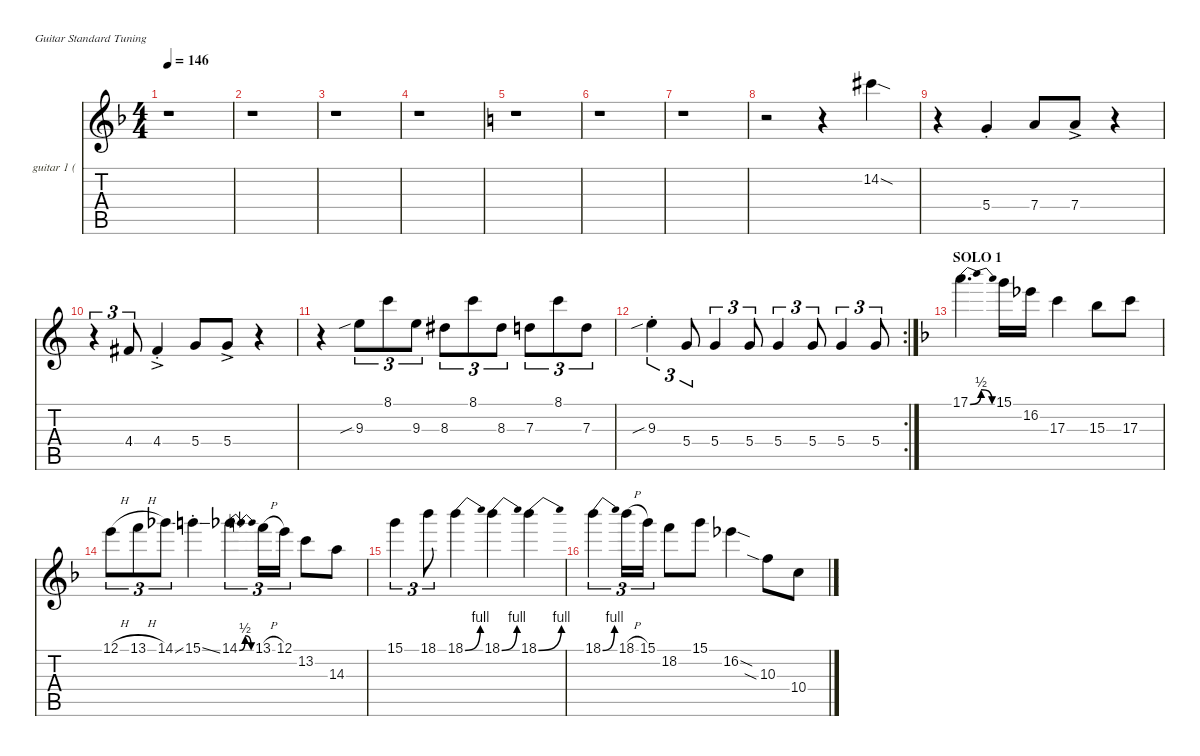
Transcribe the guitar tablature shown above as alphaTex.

\defaultSystemsLayout 4
\hideDynamics
\bracketExtendMode nobrackets
\firstSystemTrackNameOrientation horizontal
\otherSystemsTrackNameOrientation horizontal
\track ("guitar 1 (lead)" "guitar 1 (") {instrument distortionguitar}
\staff {score tabs}
\tuning (E4 B3 G3 D3 A2 E2)
\ts (4 4)
\tempo 146
\clef g2
\scale
1.13648
\ks f
r.1{dy pp} |
\scale
0.954505 r.1 |
\scale
0.954505 r.1 |
\scale
0.954505 r.1 |
\scale
1.13099
\ks c
r.1 |
\scale
0.956337 r.1 |
\scale
0.956337 r.1 |
\scale
0.956337 r.2 r.4 14.2{sod}.4 |
\scale
1.07974 r.4 5.4{st}.4{dy mf} 7.4.8 7.4{ac}.8 r.4 |
\scale
0.958011 r.4{tu (3 2)} 4.4.8{tu (3 2)} 4.4{ac st}.4 5.4.8 5.4{ac}.8 r.4 |
\scale
0.958011 r.4 9.3{sib}.8{tu (3 2)} 8.1.8{tu (3 2)} 9.3.8{tu (3 2)} 8.3.8{tu (3 2)} 8.1.8{tu (3 2)} 8.3.8{tu (3 2)} 7.3.8{tu (3 2)} 8.1.8{tu (3 2)} 7.3.8{tu (3 2)} |
\rc 2
\scale
1.00424 9.3{sib st}.4{tu (3 2)} 5.4.8{tu (3 2)} 5.4.4{tu (3 2)} 5.4.8{tu (3 2)} 5.4.4{tu (3 2)} 5.4.8{tu (3 2)} 5.4.4{tu (3 2)} 5.4.8{tu (3 2)} |
\section ("" "SOLO 1")
\scale
1.13648
\ks f
17.1{be (bendrelease 0 0 52.8 2 53.4 2 58.8 0)}.4{d} 15.1.16 16.2.16 17.3.4 15.3.8 17.3.8 |
\scale
0.954505 12.1{h}.8{tu (3 2)} 13.1{h}.8{tu (3 2)} 14.1{ss}.8{tu (3 2)} 15.1{ss st}.4 14.1{be (bendrelease 0 0 11.4 2 20.4 2 30 0)}.4{tu (3 2)} 13.1{h}.16{tu (3 2)} 12.1.16{tu (3 2)} 13.2.8 14.3.8 |
\scale
0.954505 15.1.4{tu (3 2)} 18.1.8{tu (3 2)} 18.1{be (bend 0 0 15 4)}.4 18.1{be (bend 0 0 15 4)}.4 18.1{be (bend 0 0 15 4)}.4 |
\scale
0.954505 18.1{be (bend 0 0 15 4)}.4{tu (3 2)} 18.1{h}.16{tu (3 2)} 15.1.16{tu (3 2)} 18.2.8 15.1.8 16.2{sod}.4 10.3{sia}.8 10.4.8
